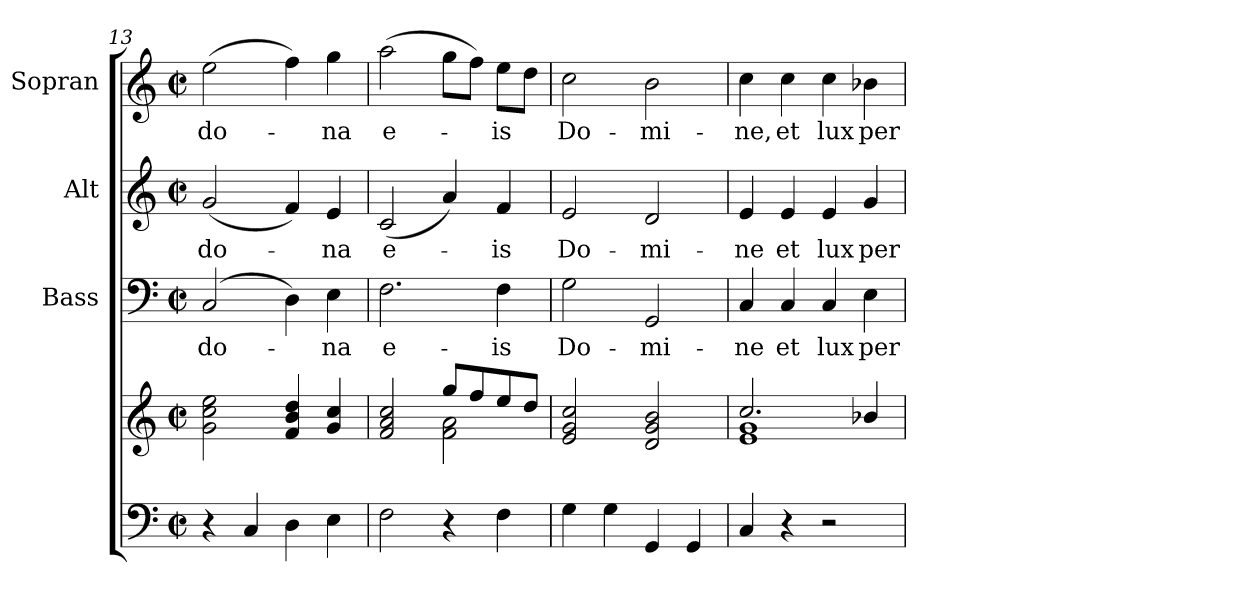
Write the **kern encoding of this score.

**kern	**kern	**kern	**text	**kern	**text	**kern	**text
*part4	*part4	*part3	*part3	*part2	*part2	*part1	*part1
*staff5	*staff4	*staff3	*staff3	*staff2	*staff2	*staff1	*staff1
*	*	*I"Bass	*	*I"Alt	*	*I"Sopran	*
*	*	*I'B.	*	*I'A.	*	*I'S.	*
*clefF4	*clefG2	*clefF4	*	*clefG2	*	*clefG2	*
*k[]	*k[]	*k[]	*	*k[]	*	*k[]	*
*C:	*C:	*C:	*	*C:	*	*C:	*
*M2/2	*M2/2	*M2/2	*	*M2/2	*	*M2/2	*
*met(c|)	*met(c|)	*met(c|)	*	*met(c|)	*	*met(c|)	*
=13	=13	=13	=13	=13	=13	=13	=13
!	!	!	!LO:LY:b	!	!LO:LY:b	!	!LO:LY:b
4r	2g\ 2cc\ 2ee\	(2C/	do-	(<2g/	do-	(>2ee\	do-
4C/	.	.	.	.	.	.	.
4D\	4f/ 4b/ 4dd/	4D\)	.	4f/)	.	4ff\)	.
!	!	!	!LO:LY:b	!	!LO:LY:b	!	!LO:LY:b
4E\	4g/ 4cc/	4E\	-na	4e/	-na	4gg\	-na
!!LO:PB:g=z
=14	=14	=14	=14	=14	=14	=14	=14
*	*^	*	*	*	*	*	*
!	!	!	!	!LO:LY:b	!	!LO:LY:b	!	!LO:LY:b
2F\	2f/ 2a/ 2cc/	2ryy	2.F\	e-	(<2c/	e-	(>2aa\	e-
4r	8gg/L	2f\ 2a\	.	.	4a/)	.	8gg\L	.
.	8ff/	.	.	.	.	.	8ff\J)	.
!	!	!	!	!LO:LY:b	!	!LO:LY:b	!	!LO:LY:b
4F\	8ee/	.	4F\	-is	4f/	-is	8ee\L	-is
.	8dd/J	.	.	.	.	.	8dd\J	.
*	*v	*v	*	*	*	*	*	*
=15	=15	=15	=15	=15	=15	=15	=15
!	!	!	!LO:LY:b	!	!LO:LY:b	!	!LO:LY:b
4G\	2e/ 2g/ 2cc/	2G\	Do-	2e/	Do-	2cc\	Do-
4G\	.	.	.	.	.	.	.
!	!	!	!LO:LY:b	!	!LO:LY:b	!	!LO:LY:b
4GG/	2d/ 2g/ 2b/	2GG/	-mi-	2d/	-mi-	2b\	-mi-
4GG/	.	.	.	.	.	.	.
=16	=16	=16	=16	=16	=16	=16	=16
*	*^	*	*	*	*	*	*
!	!	!	!	!LO:LY:b	!	!LO:LY:b	!	!LO:LY:b
4C/	2.cc/	1e 1g	4C/	-ne	4e/	-ne	4cc\	-ne,
!	!	!	!	!LO:LY:b	!	!LO:LY:b	!	!LO:LY:b
4r	.	.	4C/	et	4e/	et	4cc\	et
!	!	!	!	!LO:LY:b	!	!LO:LY:b	!	!LO:LY:b
2r	.	.	4C/	lux	4e/	lux	4cc\	lux
!	!	!	!	!LO:LY:b	!	!LO:LY:b	!	!LO:LY:b
.	4b-X/	.	4E\	per-	4g/	per-	4b-X\	per-
*	*v	*v	*	*	*	*	*	*
=	=	=	=	=	=	=	=
*-	*-	*-	*-	*-	*-	*-	*-
